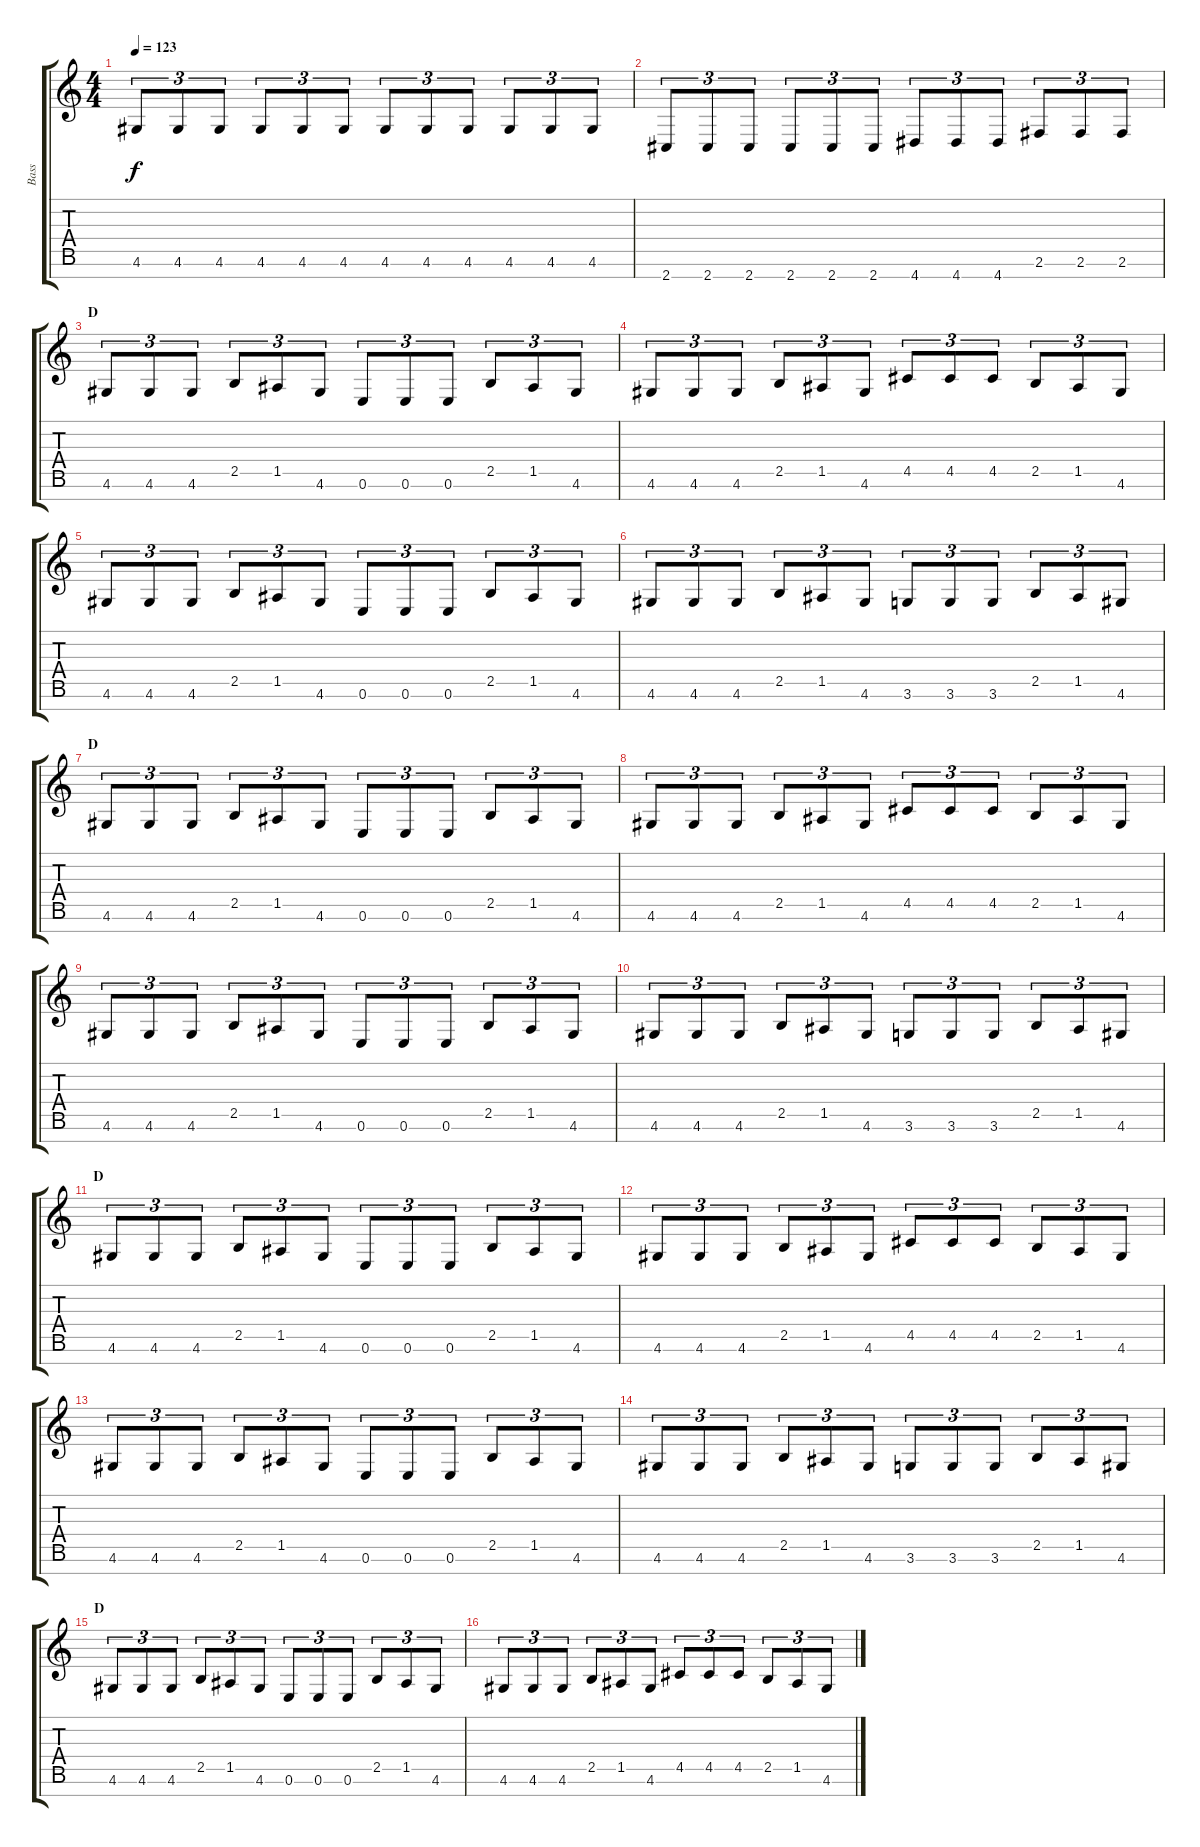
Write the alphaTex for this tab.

\track ("Bass" "Bass") {instrument electricbasspick}
\staff {score tabs}
\tuning (E4 B3 G3 D3 A2 E2 B1) {hide}
\ts (4 4)
\tempo 123
\clef g2
\ks c
4.6.8{tu (3 2) dy f} 4.6.8{tu (3 2)} 4.6.8{tu (3 2)} 4.6.8{tu (3 2)} 4.6.8{tu (3 2)} 4.6.8{tu (3 2)} 4.6.8{tu (3 2)} 4.6.8{tu (3 2)} 4.6.8{tu (3 2)} 4.6.8{tu (3 2)} 4.6.8{tu (3 2)} 4.6.8{tu (3 2)} |
2.7.8{tu (3 2)} 2.7.8{tu (3 2)} 2.7.8{tu (3 2)} 2.7.8{tu (3 2)} 2.7.8{tu (3 2)} 2.7.8{tu (3 2)} 4.7.8{tu (3 2)} 4.7.8{tu (3 2)} 4.7.8{tu (3 2)} 2.6.8{tu (3 2)} 2.6.8{tu (3 2)} 2.6.8{tu (3 2)} |
\section ("" "D")
4.6.8{tu (3 2)} 4.6.8{tu (3 2)} 4.6.8{tu (3 2)} 2.5.8{tu (3 2)} 1.5.8{tu (3 2)} 4.6.8{tu (3 2)} 0.6.8{tu (3 2)} 0.6.8{tu (3 2)} 0.6.8{tu (3 2)} 2.5.8{tu (3 2)} 1.5.8{tu (3 2)} 4.6.8{tu (3 2)} |
4.6.8{tu (3 2)} 4.6.8{tu (3 2)} 4.6.8{tu (3 2)} 2.5.8{tu (3 2)} 1.5.8{tu (3 2)} 4.6.8{tu (3 2)} 4.5.8{tu (3 2)} 4.5.8{tu (3 2)} 4.5.8{tu (3 2)} 2.5.8{tu (3 2)} 1.5.8{tu (3 2)} 4.6.8{tu (3 2)} |
4.6.8{tu (3 2)} 4.6.8{tu (3 2)} 4.6.8{tu (3 2)} 2.5.8{tu (3 2)} 1.5.8{tu (3 2)} 4.6.8{tu (3 2)} 0.6.8{tu (3 2)} 0.6.8{tu (3 2)} 0.6.8{tu (3 2)} 2.5.8{tu (3 2)} 1.5.8{tu (3 2)} 4.6.8{tu (3 2)} |
4.6.8{tu (3 2)} 4.6.8{tu (3 2)} 4.6.8{tu (3 2)} 2.5.8{tu (3 2)} 1.5.8{tu (3 2)} 4.6.8{tu (3 2)} 3.6.8{tu (3 2)} 3.6.8{tu (3 2)} 3.6.8{tu (3 2)} 2.5.8{tu (3 2)} 1.5.8{tu (3 2)} 4.6.8{tu (3 2)} |
\section ("" "D")
4.6.8{tu (3 2)} 4.6.8{tu (3 2)} 4.6.8{tu (3 2)} 2.5.8{tu (3 2)} 1.5.8{tu (3 2)} 4.6.8{tu (3 2)} 0.6.8{tu (3 2)} 0.6.8{tu (3 2)} 0.6.8{tu (3 2)} 2.5.8{tu (3 2)} 1.5.8{tu (3 2)} 4.6.8{tu (3 2)} |
4.6.8{tu (3 2)} 4.6.8{tu (3 2)} 4.6.8{tu (3 2)} 2.5.8{tu (3 2)} 1.5.8{tu (3 2)} 4.6.8{tu (3 2)} 4.5.8{tu (3 2)} 4.5.8{tu (3 2)} 4.5.8{tu (3 2)} 2.5.8{tu (3 2)} 1.5.8{tu (3 2)} 4.6.8{tu (3 2)} |
4.6.8{tu (3 2)} 4.6.8{tu (3 2)} 4.6.8{tu (3 2)} 2.5.8{tu (3 2)} 1.5.8{tu (3 2)} 4.6.8{tu (3 2)} 0.6.8{tu (3 2)} 0.6.8{tu (3 2)} 0.6.8{tu (3 2)} 2.5.8{tu (3 2)} 1.5.8{tu (3 2)} 4.6.8{tu (3 2)} |
4.6.8{tu (3 2)} 4.6.8{tu (3 2)} 4.6.8{tu (3 2)} 2.5.8{tu (3 2)} 1.5.8{tu (3 2)} 4.6.8{tu (3 2)} 3.6.8{tu (3 2)} 3.6.8{tu (3 2)} 3.6.8{tu (3 2)} 2.5.8{tu (3 2)} 1.5.8{tu (3 2)} 4.6.8{tu (3 2)} |
\section ("" "D")
4.6.8{tu (3 2)} 4.6.8{tu (3 2)} 4.6.8{tu (3 2)} 2.5.8{tu (3 2)} 1.5.8{tu (3 2)} 4.6.8{tu (3 2)} 0.6.8{tu (3 2)} 0.6.8{tu (3 2)} 0.6.8{tu (3 2)} 2.5.8{tu (3 2)} 1.5.8{tu (3 2)} 4.6.8{tu (3 2)} |
4.6.8{tu (3 2)} 4.6.8{tu (3 2)} 4.6.8{tu (3 2)} 2.5.8{tu (3 2)} 1.5.8{tu (3 2)} 4.6.8{tu (3 2)} 4.5.8{tu (3 2)} 4.5.8{tu (3 2)} 4.5.8{tu (3 2)} 2.5.8{tu (3 2)} 1.5.8{tu (3 2)} 4.6.8{tu (3 2)} |
4.6.8{tu (3 2)} 4.6.8{tu (3 2)} 4.6.8{tu (3 2)} 2.5.8{tu (3 2)} 1.5.8{tu (3 2)} 4.6.8{tu (3 2)} 0.6.8{tu (3 2)} 0.6.8{tu (3 2)} 0.6.8{tu (3 2)} 2.5.8{tu (3 2)} 1.5.8{tu (3 2)} 4.6.8{tu (3 2)} |
4.6.8{tu (3 2)} 4.6.8{tu (3 2)} 4.6.8{tu (3 2)} 2.5.8{tu (3 2)} 1.5.8{tu (3 2)} 4.6.8{tu (3 2)} 3.6.8{tu (3 2)} 3.6.8{tu (3 2)} 3.6.8{tu (3 2)} 2.5.8{tu (3 2)} 1.5.8{tu (3 2)} 4.6.8{tu (3 2)} |
\section ("" "D")
4.6.8{tu (3 2)} 4.6.8{tu (3 2)} 4.6.8{tu (3 2)} 2.5.8{tu (3 2)} 1.5.8{tu (3 2)} 4.6.8{tu (3 2)} 0.6.8{tu (3 2)} 0.6.8{tu (3 2)} 0.6.8{tu (3 2)} 2.5.8{tu (3 2)} 1.5.8{tu (3 2)} 4.6.8{tu (3 2)} |
4.6.8{tu (3 2)} 4.6.8{tu (3 2)} 4.6.8{tu (3 2)} 2.5.8{tu (3 2)} 1.5.8{tu (3 2)} 4.6.8{tu (3 2)} 4.5.8{tu (3 2)} 4.5.8{tu (3 2)} 4.5.8{tu (3 2)} 2.5.8{tu (3 2)} 1.5.8{tu (3 2)} 4.6.8{tu (3 2)}
